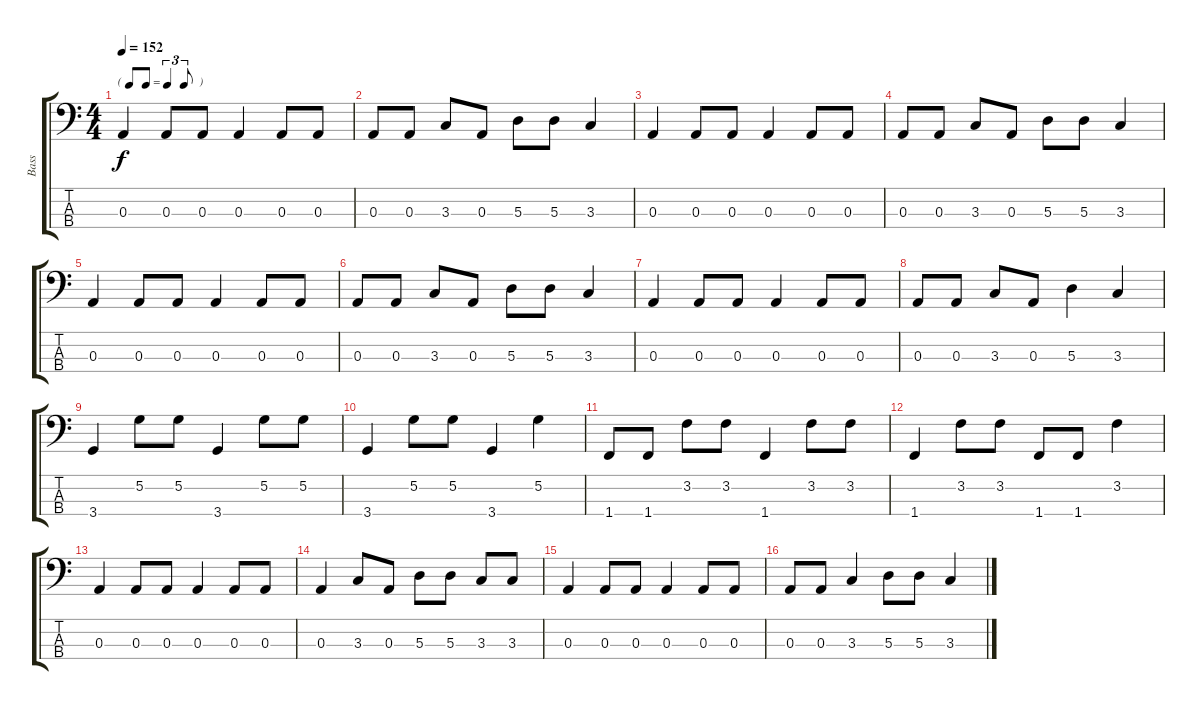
\track ("Bass" "Bass") {instrument electricbasspick}
\staff {score tabs}
\tuning (G2 D2 A1 E1) {hide}
\ts (4 4)
\tf triplet8th
\tempo 152
\clef f4
\ks c
0.3.4{dy f} 0.3.8 0.3.8 0.3.4 0.3.8 0.3.8 |
0.3.8 0.3.8 3.3.8 0.3.8 5.3.8 5.3.8 3.3.4 |
0.3.4 0.3.8 0.3.8 0.3.4 0.3.8 0.3.8 |
0.3.8 0.3.8 3.3.8 0.3.8 5.3.8 5.3.8 3.3.4 |
0.3.4 0.3.8 0.3.8 0.3.4 0.3.8 0.3.8 |
0.3.8 0.3.8 3.3.8 0.3.8 5.3.8 5.3.8 3.3.4 |
0.3.4 0.3.8 0.3.8 0.3.4 0.3.8 0.3.8 |
0.3.8 0.3.8 3.3.8 0.3.8 5.3.4 3.3.4 |
3.4.4 5.2.8 5.2.8 3.4.4 5.2.8 5.2.8 |
3.4.4 5.2.8 5.2.8 3.4.4 5.2.4 |
1.4.8 1.4.8 3.2.8 3.2.8 1.4.4 3.2.8 3.2.8 |
1.4.4 3.2.8 3.2.8 1.4.8 1.4.8 3.2.4 |
0.3.4 0.3.8 0.3.8 0.3.4 0.3.8 0.3.8 |
0.3.4 3.3.8 0.3.8 5.3.8 5.3.8 3.3.8 3.3.8 |
0.3.4 0.3.8 0.3.8 0.3.4 0.3.8 0.3.8 |
0.3.8 0.3.8 3.3.4 5.3.8 5.3.8 3.3.4
